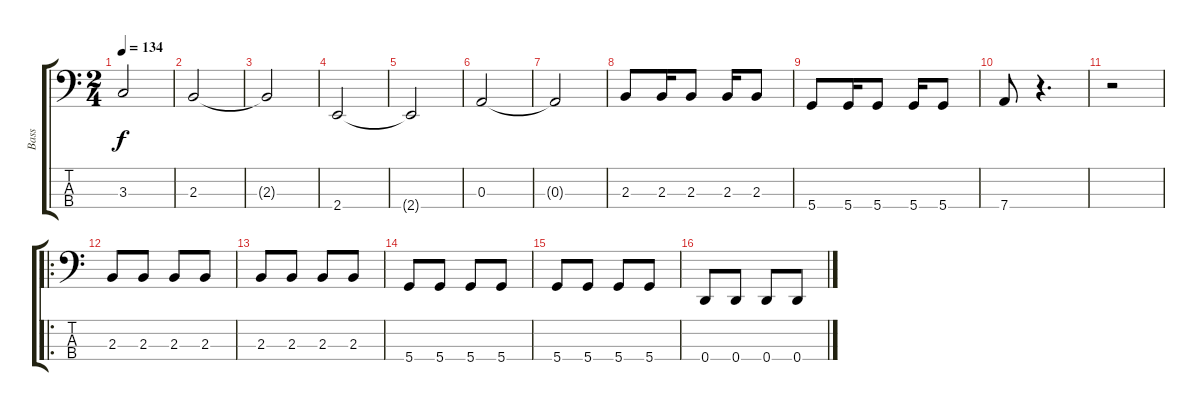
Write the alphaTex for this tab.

\track ("Bass" "Bass") {instrument electricbassfinger}
\staff {score tabs}
\tuning (G2 D2 A1 D1) {hide}
\ts (2 4)
\tempo 134
\clef f4
\ks c
3.3{t}.2{dy f} |
2.3.2 |
2.3{t}.2 |
2.4.2 |
2.4{t}.2 |
0.3.2 |
0.3{t}.2 |
2.3.8 2.3.16 2.3.8 2.3.16 2.3.8 |
5.4.8 5.4.16 5.4.8 5.4.16 5.4.8 |
7.4.8 r.4{d} |
r.2 |
\ro
2.3.8 2.3.8 2.3.8 2.3.8 |
2.3.8 2.3.8 2.3.8 2.3.8 |
5.4.8 5.4.8 5.4.8 5.4.8 |
5.4.8 5.4.8 5.4.8 5.4.8 |
0.4.8 0.4.8 0.4.8 0.4.8
